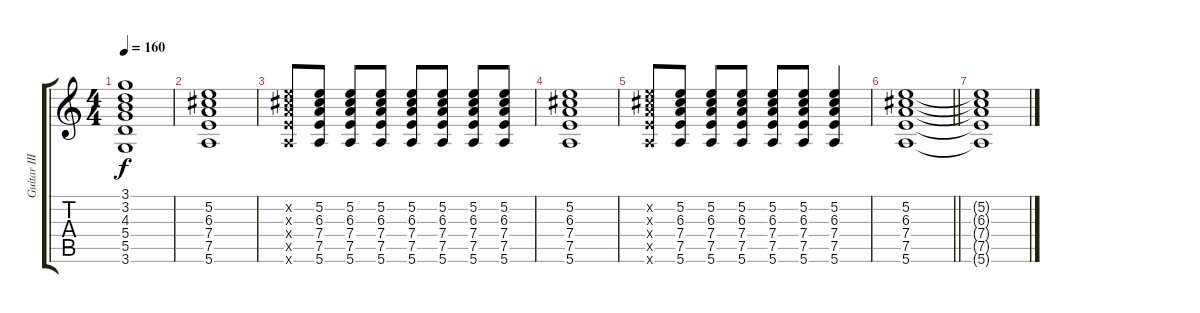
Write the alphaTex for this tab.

\track ("Guitar III" "Guitar III") {instrument acousticguitarsteel}
\staff {score tabs}
\tuning (E4 B3 G3 D3 A2 E2) {hide}
\ts (4 4)
\tempo 160
\clef g2
\ks c
(3.1 3.2 4.3 5.4 5.5 3.6).1{dy f} |
(5.2 6.3 7.4 7.5 5.6).1 |
(5.2{x} 6.3{x} 7.4{x} 7.5{x} 5.6{x}).8 (5.2 6.3 7.4 7.5 5.6).8 (5.2 6.3 7.4 7.5 5.6).8 (5.2 6.3 7.4 7.5 5.6).8 (5.2 6.3 7.4 7.5 5.6).8 (5.2 6.3 7.4 7.5 5.6).8 (5.2 6.3 7.4 7.5 5.6).8 (5.2 6.3 7.4 7.5 5.6).8 |
(5.2 6.3 7.4 7.5 5.6).1 |
(5.2{x} 6.3{x} 7.4{x} 7.5{x} 5.6{x}).8 (5.2 6.3 7.4 7.5 5.6).8 (5.2 6.3 7.4 7.5 5.6).8 (5.2 6.3 7.4 7.5 5.6).8 (5.2 6.3 7.4 7.5 5.6).8 (5.2 6.3 7.4 7.5 5.6).8 (5.2 6.3 7.4 7.5 5.6).4 |
\barLineRight lightlight
(5.2 6.3 7.4 7.5 5.6).1 |
(5.2{t} 6.3{t} 7.4{t} 7.5{t} 5.6{t}).1
